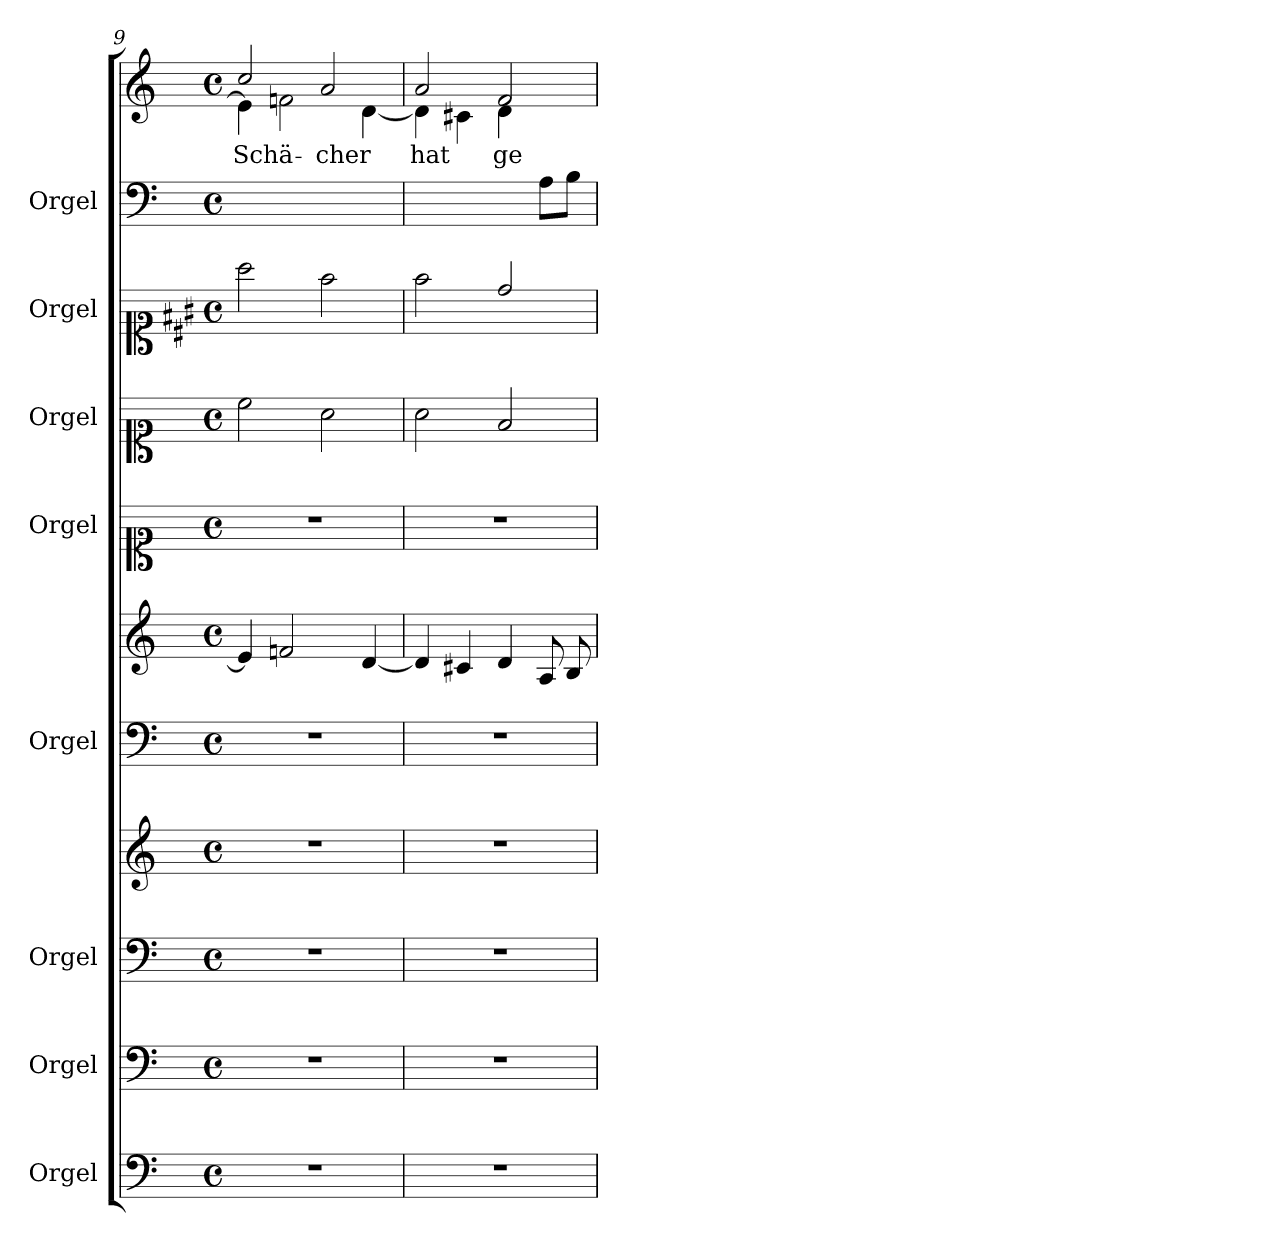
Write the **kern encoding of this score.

**kern	**kern	**kern	**kern	**kern	**kern	**kern	**kern	**kern	**kern	**kern	**text
*part8	*part7	*part6	*part6	*part5	*part5	*part4	*part3	*part2	*part1	*part1	*part1
*staff11	*staff10	*staff9	*staff8	*staff7	*staff6	*staff5	*staff4	*staff3	*staff2	*staff1	*staff1
*I"Orgel	*I"Orgel	*I"Orgel	*	*I"Orgel	*	*I"Orgel	*I"Orgel	*I"Orgel	*I"Orgel	*	*
*clefF4	*clefF4	*clefF4	*clefG2	*clefF4	*clefG2	*clefC1	*clefC1	*clefC1	*clefF4	*clefG2	*
*	*	*	*	*	*	*	*	*ITrd5c9	*	*	*
*k[]	*k[]	*k[]	*k[]	*k[]	*k[]	*k[]	*k[]	*k[]	*k[]	*k[]	*
*M4/4	*M4/4	*M4/4	*M4/4	*M4/4	*M4/4	*M4/4	*M4/4	*M4/4	*M4/4	*M4/4	*
*met(c)	*met(c)	*met(c)	*met(c)	*met(c)	*met(c)	*met(c)	*met(c)	*met(c)	*met(c)	*met(c)	*
=9	=9	=9	=9	=9	=9	=9	=9	=9	=9	=9	=9
!	!	!	!	!	!	!	!	!	!	!	!LO:LY:b
*	*	*	*	*	*	*	*	*	*	*^	*
1r	1r	1r	1r	1r	4e/]	1r	2cc\	2cc\	1ryy	2cc/	4e\]	Schä-
.	.	.	.	.	2fn/	.	.	.	.	.	2fn\	.
!	!	!	!	!	!	!	!	!	!	!	!	!LO:LY:b
.	.	.	.	.	.	.	2a\	2a\	.	2a/	.	-cher
.	.	.	.	.	[4d/	.	.	.	.	.	[4d\	.
!!LO:LB:g=z	!!
=10	=10	=10	=10	=10	=10	=10	=10	=10	=10	=10	=10	=10
!	!	!	!	!	!	!	!	!	!	!	!	!LO:LY:b
1r	1r	1r	1r	1r	4d/]	1r	2a\	2a\	2.ryy	2a/	4d\]	hat
.	.	.	.	.	4c#X/	.	.	.	.	.	4c#X\	.
!	!	!	!	!	!	!	!	!	!	!	!	!LO:LY:b
.	.	.	.	.	4d/	.	2f/	2f/	.	2f/	4d\	ge-
.	.	.	.	.	8A/	.	.	.	8A\L	.	4ryy	.
.	.	.	.	.	8B/	.	.	.	8B\J	.	.	.
*	*	*	*	*	*	*	*	*	*	*v	*v	*
=	=	=	=	=	=	=	=	=	=	=	=
*-	*-	*-	*-	*-	*-	*-	*-	*-	*-	*-	*-
